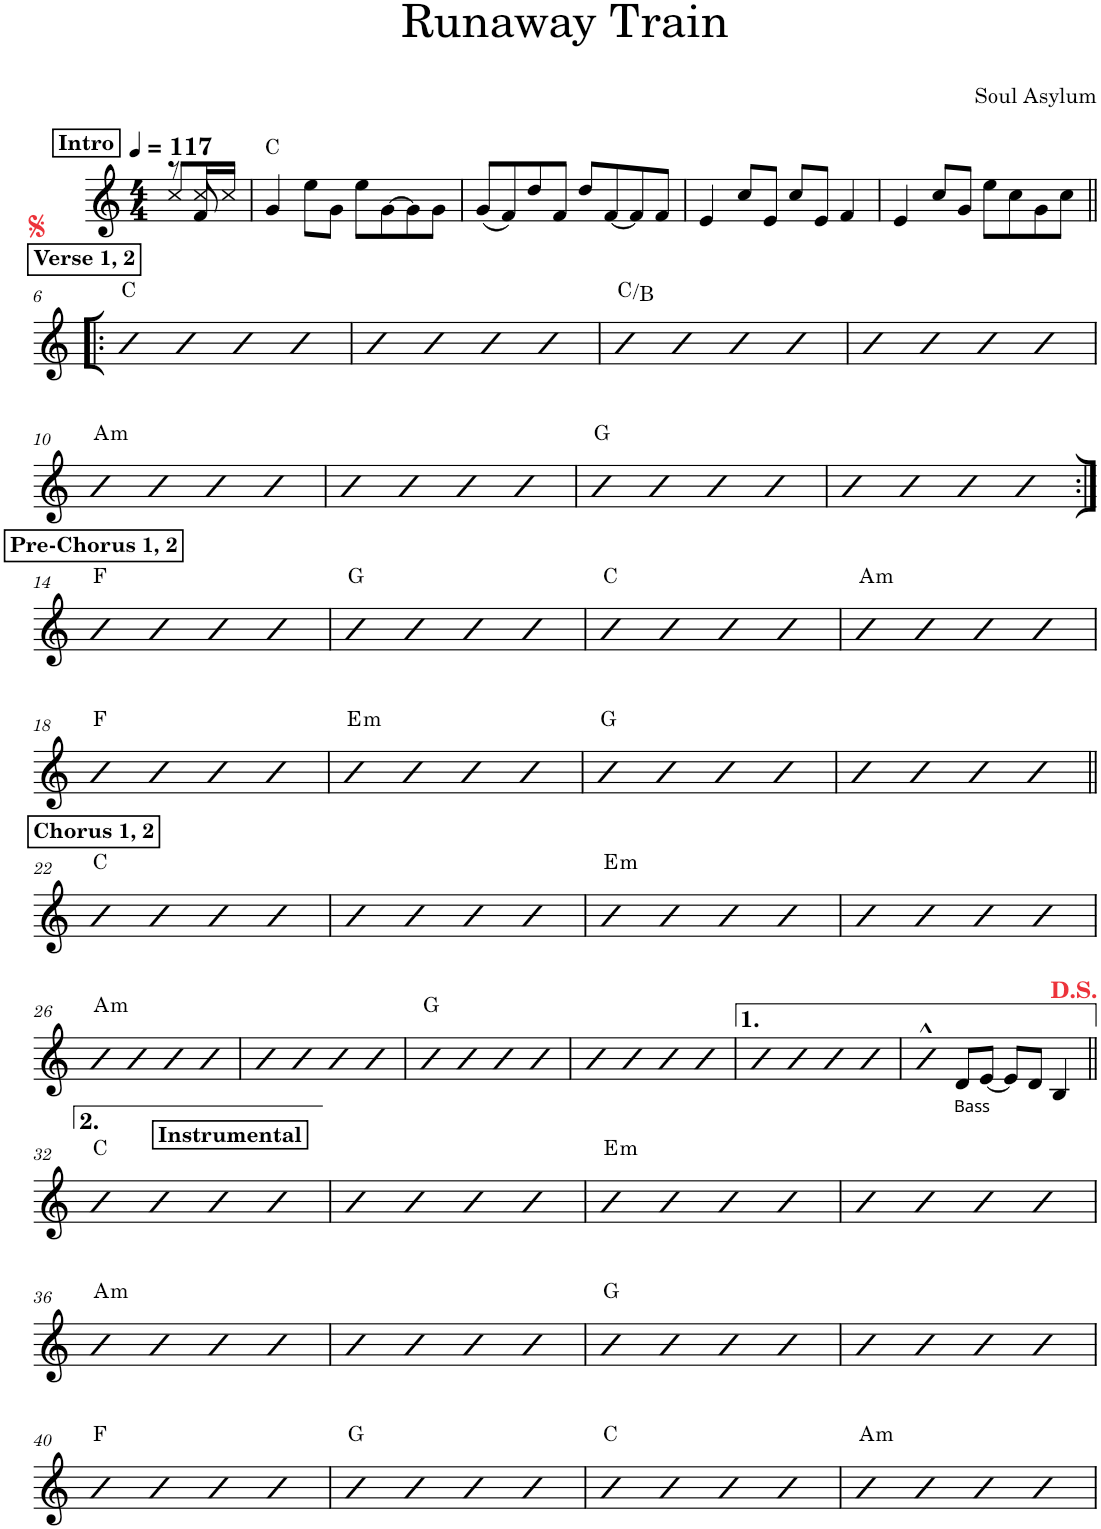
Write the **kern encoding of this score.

**kern	**harte
*part1	*part1
*staff1	*
*I"Piano	*
*I'Pno.	*
*clefG2	*
*k[]	*
*M4/4	*
*MM117	*
!!LO:REH:place=s1:a:B:cj:t=Intro
=1	=1
*^	*
8r	8cc/L	.
8f/	16cc/L	.
.	16cc/JJ	.
*v	*v	*
=2	=2
4g/	C:maj
8ee\L	.
8g\J	.
8ee\L	.
[8g\	.
8g\]	.
8g\J	.
=3	=3
(8g/L	.
8f/)	.
8dd/	.
8f/J	.
8dd/L	.
[8f/	.
8f/]	.
8f/J	.
=4	=4
4e/	.
8cc/L	.
8e/J	.
8cc/L	.
8e/J	.
4f/	.
=5	=5
4e/	.
8cc/L	.
8g/J	.
8ee\L	.
8cc\	.
8g\	.
8cc\J	.
!!LO:LB:g=z
!!LO:REH:place=s1:a:B:cj:t=Verse 1, 2
=6!|:	=6!|:
4b	C:maj
4b	.
4b	.
4b	.
=7	=7
4b	.
4b	.
4b	.
4b	.
=8	=8
4b	C:maj/7
4b	.
4b	.
4b	.
=9	=9
4b	.
4b	.
4b	.
4b	.
!!LO:LB:g=z
=10	=10
!	!LO:H:kt=m
4b	A:min
4b	.
4b	.
4b	.
=11	=11
4b	.
4b	.
4b	.
4b	.
=12	=12
4b	G:maj
4b	.
4b	.
4b	.
=13	=13
4b	.
4b	.
4b	.
4b	.
!!LO:LB:g=z
!!LO:REH:place=s1:a:B:cj:t=Pre-Chorus 1, 2
=14:|!	=14:|!
4b	F:maj
4b	.
4b	.
4b	.
=15	=15
4b	G:maj
4b	.
4b	.
4b	.
=16	=16
4b	C:maj
4b	.
4b	.
4b	.
=17	=17
!	!LO:H:kt=m
4b	A:min
4b	.
4b	.
4b	.
!!LO:LB:g=z
=18	=18
4b	F:maj
4b	.
4b	.
4b	.
=19	=19
!	!LO:H:kt=m
4b	E:min
4b	.
4b	.
4b	.
=20	=20
4b	G:maj
4b	.
4b	.
4b	.
=21	=21
4b	.
4b	.
4b	.
4b	.
!!LO:LB:g=z
!!LO:REH:place=s1:a:B:cj:t=Chorus 1, 2
=22||	=22||
4b	C:maj
4b	.
4b	.
4b	.
=23	=23
4b	.
4b	.
4b	.
4b	.
=24	=24
!	!LO:H:kt=m
4b	E:min
4b	.
4b	.
4b	.
=25	=25
4b	.
4b	.
4b	.
4b	.
!!LO:LB:g=z
=26	=26
!	!LO:H:kt=m
4b	A:min
4b	.
4b	.
4b	.
=27	=27
4b	.
4b	.
4b	.
4b	.
=28	=28
4b	G:maj
4b	.
4b	.
4b	.
=29	=29
4b	.
4b	.
4b	.
4b	.
=30	=30
4b	.
4b	.
4b	.
4b	.
=31	=31
4b^^	.
8d/L	.
[8e/J	.
8e/L]	.
8d/J	.
4B/	.
!!LO:LB:g=z
!!LO:REH:place=s1:a:B:cj:t=Instrumental
=32||	=32||
4b	C:maj
4b	.
4b	.
4b	.
=33	=33
4b	.
4b	.
4b	.
4b	.
=34	=34
!	!LO:H:kt=m
4b	E:min
4b	.
4b	.
4b	.
=35	=35
4b	.
4b	.
4b	.
4b	.
!!LO:LB:g=z
=36	=36
!	!LO:H:kt=m
4b	A:min
4b	.
4b	.
4b	.
=37	=37
4b	.
4b	.
4b	.
4b	.
=38	=38
4b	G:maj
4b	.
4b	.
4b	.
=39	=39
4b	.
4b	.
4b	.
4b	.
!!LO:LB:g=z
=40	=40
4b	F:maj
4b	.
4b	.
4b	.
=41	=41
4b	G:maj
4b	.
4b	.
4b	.
=42	=42
4b	C:maj
4b	.
4b	.
4b	.
=43	=43
!	!LO:H:kt=m
4b	A:min
4b	.
4b	.
4b	.
=	=
*-	*-
